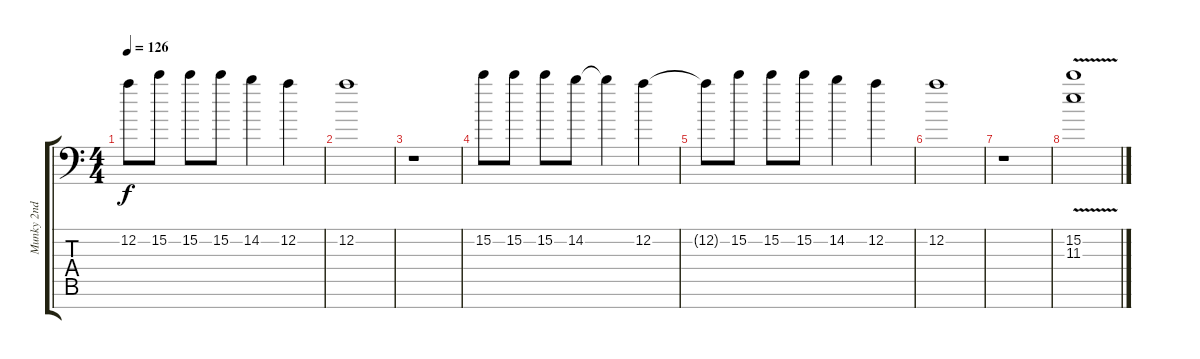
\track ("Munky 2nd Guitar" "Munky 2nd ") {instrument distortionguitar}
\staff {score tabs}
\tuning (D4 A3 F3 C3 G2 D2 A1) {hide}
\ts (4 4)
\tempo 126
\clef f4
\ks c
12.2{t}.8{dy f} 15.2.8 15.2.8 15.2.8 14.2.4 12.2.4 |
12.2.1 |
r.1 |
15.2.8{instrument electricguitarclean} 15.2.8 15.2.8 14.2.8 14.2{t}.4 12.2.4 |
12.2{t}.8 15.2.8 15.2.8 15.2.8 14.2.4 12.2.4 |
12.2.1 |
r.1 |
(15.2{v} 11.3).1
